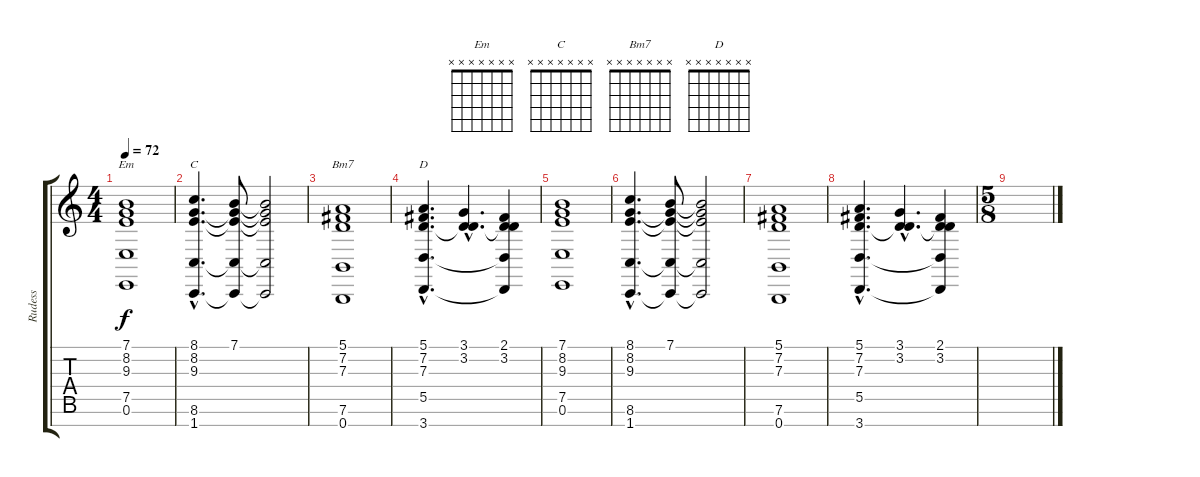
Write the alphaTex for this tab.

\track ("Rudess" "Rudess") {instrument stringensemble1}
\staff {score tabs}
\tuning (E4 B3 G3 D3 A2 E2 B1) {hide}
\chord ("Em" x x x x x x x) {firstfret 0}
\chord ("C" x x x x x x x) {firstfret 0}
\chord ("Bm7" x x x x x x x) {firstfret 0}
\chord ("D" x x x x x x x) {firstfret 0}
\ts (4 4)
\tempo 72
\clef g2
\ks c
(7.1 8.2 9.3 7.5 0.6).1{ch "Em" dy f} |
(8.1{hac} 8.2{hac} 9.3{hac} 8.6{hac} 1.7{hac}).4{d ch "C"} (7.1 8.2{t} 9.3{t} 8.6{t} 1.7{t}).8 (7.1{t} 8.2{t} 9.3{t} 8.6{t} 1.7{t}).2 |
(5.1 7.2 7.3 7.6 0.7).1{ch "Bm7"} |
(5.1{hac} 7.2{hac} 7.3{hac} 5.5{hac} 3.7{hac}).4{d ch "D"} (3.1{hac} 3.2{hac} 7.3{hac t}).4{d} (2.1 3.2 7.3{t} 5.5{t} 3.7{t}).4 |
(7.1 8.2 9.3 7.5 0.6).1 |
(8.1{hac} 8.2{hac} 9.3{hac} 8.6{hac} 1.7{hac}).4{d} (7.1 8.2{t} 9.3{t} 8.6{t} 1.7{t}).8 (7.1{t} 8.2{t} 9.3{t} 8.6{t} 1.7{t}).2 |
(5.1 7.2 7.3 7.6 0.7).1 |
(5.1{hac} 7.2{hac} 7.3{hac} 5.5{hac} 3.7{hac}).4{d} (3.1{hac} 3.2{hac} 7.3{hac t}).4{d} (2.1 3.2 7.3{t} 5.5{t} 3.7{t}).4 |
\ts (5 8)
